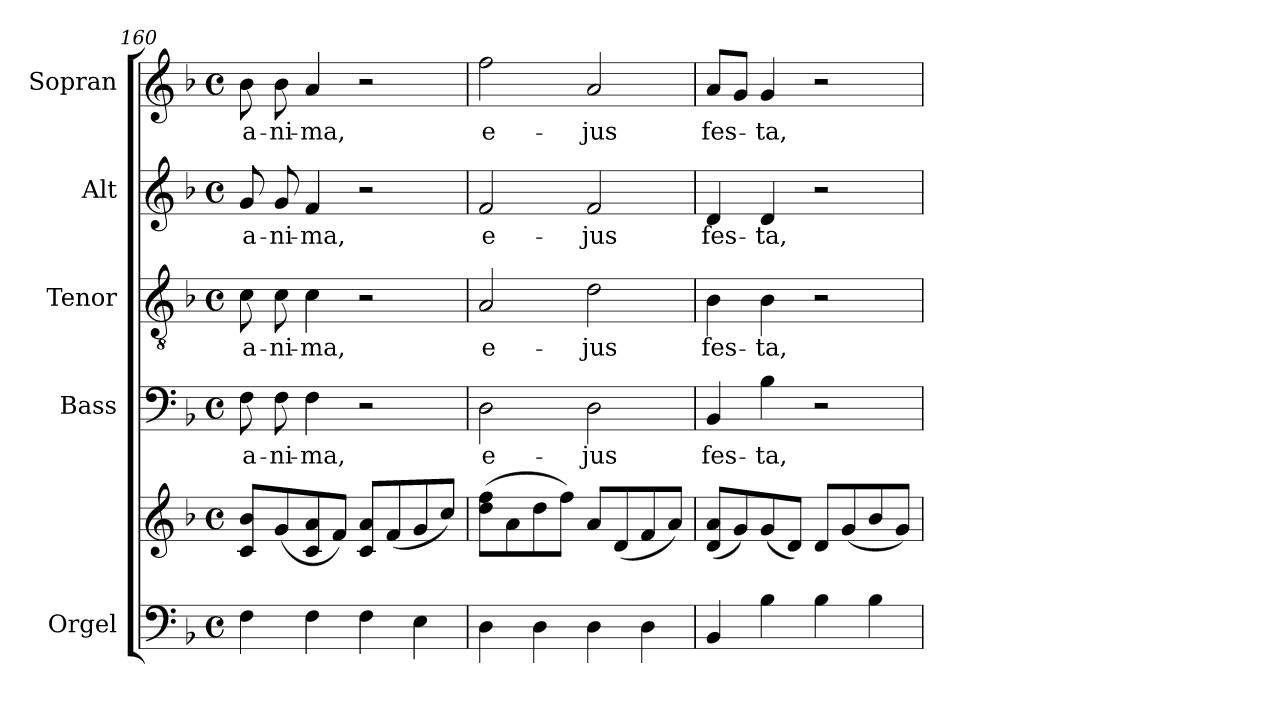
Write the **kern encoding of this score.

**kern	**kern	**kern	**text	**kern	**text	**kern	**text	**kern	**text
*part5	*part5	*part4	*part4	*part3	*part3	*part2	*part2	*part1	*part1
*staff6	*staff5	*staff4	*staff4	*staff3	*staff3	*staff2	*staff2	*staff1	*staff1
*I"Orgel	*	*I"Bass	*	*I"Tenor	*	*I"Alt	*	*I"Sopran	*
*I'Org.	*	*I'B.	*	*I'T.	*	*I'A.	*	*I'S.	*
*clefF4	*clefG2	*clefF4	*	*clefGv2	*	*clefG2	*	*clefG2	*
*k[b-]	*k[b-]	*k[b-]	*	*k[b-]	*	*k[b-]	*	*k[b-]	*
*F:	*F:	*F:	*	*F:	*	*F:	*	*F:	*
*M4/4	*M4/4	*M4/4	*	*M4/4	*	*M4/4	*	*M4/4	*
*met(c)	*met(c)	*met(c)	*	*met(c)	*	*met(c)	*	*met(c)	*
=160	=160	=160	=160	=160	=160	=160	=160	=160	=160
!	!	!	!LO:LY:b	!	!LO:LY:b	!	!LO:LY:b	!	!LO:LY:b
4F\	8c/ 8b-/L	8F\	a-	8c\	a-	8g/	a-	8b-\	a-
!	!	!	!LO:LY:b	!	!LO:LY:b	!	!LO:LY:b	!	!LO:LY:b
.	(<8g/	8F\	-ni-	8c\	-ni-	8g/	-ni-	8b-\	-ni-
!	!	!	!LO:LY:b	!	!LO:LY:b	!	!LO:LY:b	!	!LO:LY:b
4F\	8c/ 8a/	4F\	-ma,	4c\	-ma,	4f/	-ma,	4a/	-ma,
.	8f/J)	.	.	.	.	.	.	.	.
4F\	8c/ 8a/L	2r	.	2r	.	2r	.	2r	.
.	(<8f/	.	.	.	.	.	.	.	.
4E\	8g/	.	.	.	.	.	.	.	.
.	8cc/J)	.	.	.	.	.	.	.	.
!!LO:LB:g=z
=161	=161	=161	=161	=161	=161	=161	=161	=161	=161
!	!	!	!LO:LY:b	!	!LO:LY:b	!	!LO:LY:b	!	!LO:LY:b
4D\	(>8dd\ 8ff\L	2D\	e-	2A/	e-	2f/	e-	2ff\	e-
.	8a\	.	.	.	.	.	.	.	.
4D\	8dd\	.	.	.	.	.	.	.	.
.	8ff\J)	.	.	.	.	.	.	.	.
!	!	!	!LO:LY:b	!	!LO:LY:b	!	!LO:LY:b	!	!LO:LY:b
4D\	8a/L	2D\	-jus	2d\	-jus	2f/	-jus	2a/	-jus
.	(<8d/	.	.	.	.	.	.	.	.
4D\	8f/	.	.	.	.	.	.	.	.
.	8a/J)	.	.	.	.	.	.	.	.
=162	=162	=162	=162	=162	=162	=162	=162	=162	=162
!	!	!	!LO:LY:b	!	!LO:LY:b	!	!LO:LY:b	!	!LO:LY:b
4BB-/	(<8d/ 8a/L	4BB-/	fes-	4B-\	fes-	4d/	fes-	8a/L	fes-
.	8g/)	.	.	.	.	.	.	8g/J	.
!	!	!	!LO:LY:b	!	!LO:LY:b	!	!LO:LY:b	!	!LO:LY:b
4B-\	(<8g/	4B-\	-ta,	4B-\	-ta,	4d/	-ta,	4g/	-ta,
.	8d/J)	.	.	.	.	.	.	.	.
4B-\	8d/L	2r	.	2r	.	2r	.	2r	.
.	(<8g/	.	.	.	.	.	.	.	.
4B-\	8b-/	.	.	.	.	.	.	.	.
.	8g/J)	.	.	.	.	.	.	.	.
=	=	=	=	=	=	=	=	=	=
*-	*-	*-	*-	*-	*-	*-	*-	*-	*-
